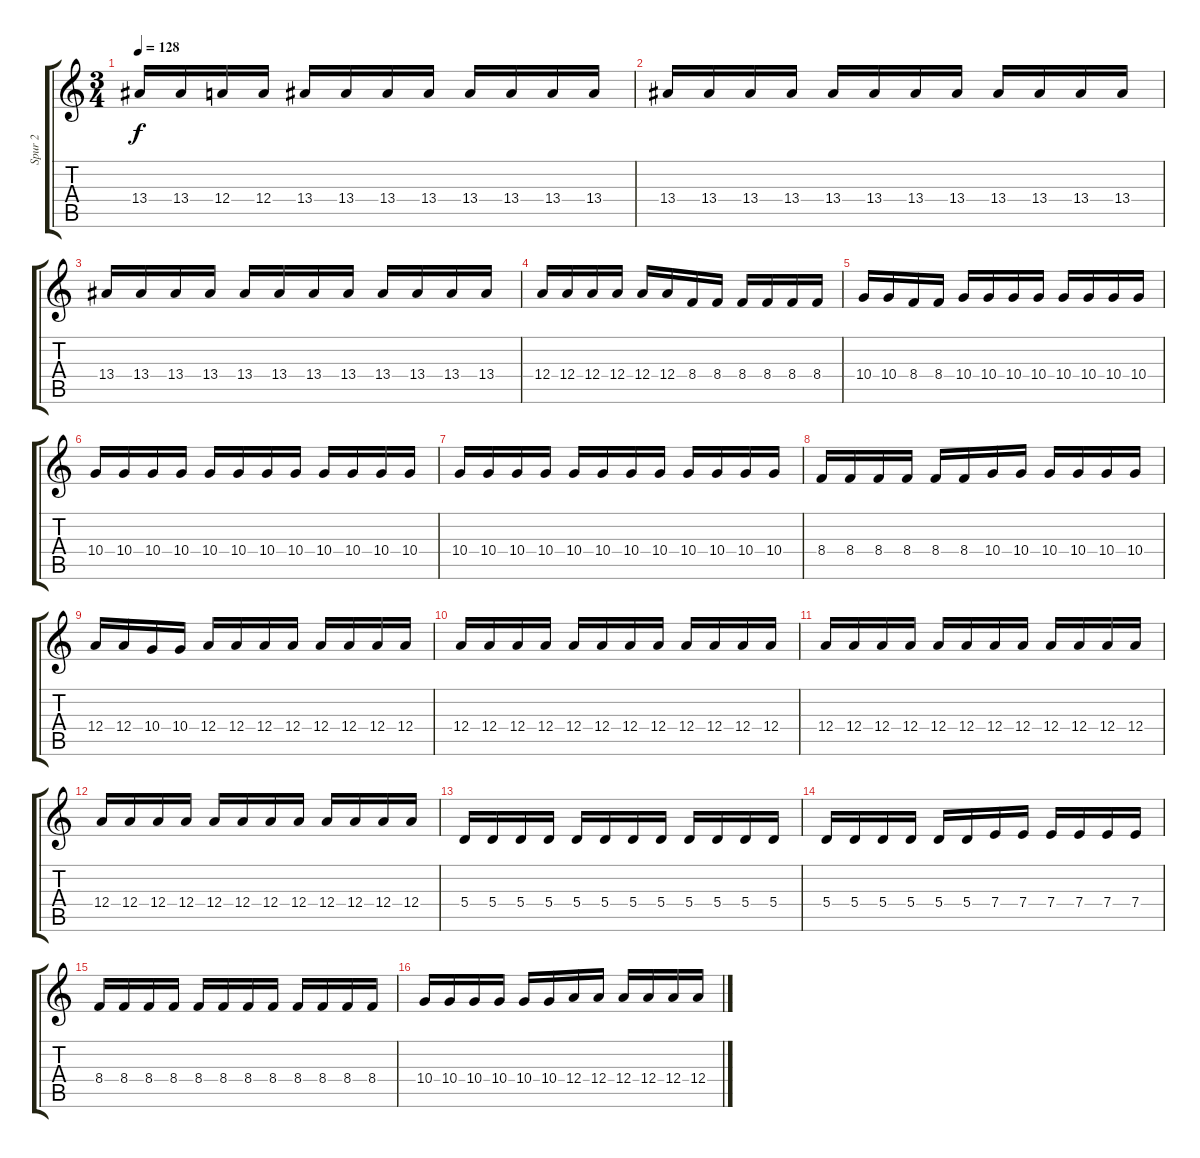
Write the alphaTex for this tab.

\track ("Spur 2" "Spur 2") {instrument distortionguitar}
\staff {score tabs}
\tuning (B3 Gb3 D3 A2 E2 B1) {hide}
\ts (3 4)
\tempo 128
\clef g2
\ks c
13.4.16{dy f} 13.4.16 12.4.16 12.4.16 13.4.16 13.4.16 13.4.16 13.4.16 13.4.16 13.4.16 13.4.16 13.4.16 |
13.4.16 13.4.16 13.4.16 13.4.16 13.4.16 13.4.16 13.4.16 13.4.16 13.4.16 13.4.16 13.4.16 13.4.16 |
13.4.16 13.4.16 13.4.16 13.4.16 13.4.16 13.4.16 13.4.16 13.4.16 13.4.16 13.4.16 13.4.16 13.4.16 |
12.4.16 12.4.16 12.4.16 12.4.16 12.4.16 12.4.16 8.4.16 8.4.16 8.4.16 8.4.16 8.4.16 8.4.16 |
10.4.16 10.4.16 8.4.16 8.4.16 10.4.16 10.4.16 10.4.16 10.4.16 10.4.16 10.4.16 10.4.16 10.4.16 |
10.4.16 10.4.16 10.4.16 10.4.16 10.4.16 10.4.16 10.4.16 10.4.16 10.4.16 10.4.16 10.4.16 10.4.16 |
10.4.16 10.4.16 10.4.16 10.4.16 10.4.16 10.4.16 10.4.16 10.4.16 10.4.16 10.4.16 10.4.16 10.4.16 |
8.4.16 8.4.16 8.4.16 8.4.16 8.4.16 8.4.16 10.4.16 10.4.16 10.4.16 10.4.16 10.4.16 10.4.16 |
12.4.16 12.4.16 10.4.16 10.4.16 12.4.16 12.4.16 12.4.16 12.4.16 12.4.16 12.4.16 12.4.16 12.4.16 |
12.4.16 12.4.16 12.4.16 12.4.16 12.4.16 12.4.16 12.4.16 12.4.16 12.4.16 12.4.16 12.4.16 12.4.16 |
12.4.16 12.4.16 12.4.16 12.4.16 12.4.16 12.4.16 12.4.16 12.4.16 12.4.16 12.4.16 12.4.16 12.4.16 |
12.4.16 12.4.16 12.4.16 12.4.16 12.4.16 12.4.16 12.4.16 12.4.16 12.4.16 12.4.16 12.4.16 12.4.16 |
5.4.16 5.4.16 5.4.16 5.4.16 5.4.16 5.4.16 5.4.16 5.4.16 5.4.16 5.4.16 5.4.16 5.4.16 |
5.4.16 5.4.16 5.4.16 5.4.16 5.4.16 5.4.16 7.4.16 7.4.16 7.4.16 7.4.16 7.4.16 7.4.16 |
8.4.16 8.4.16 8.4.16 8.4.16 8.4.16 8.4.16 8.4.16 8.4.16 8.4.16 8.4.16 8.4.16 8.4.16 |
10.4.16 10.4.16 10.4.16 10.4.16 10.4.16 10.4.16 12.4.16 12.4.16 12.4.16 12.4.16 12.4.16 12.4.16
